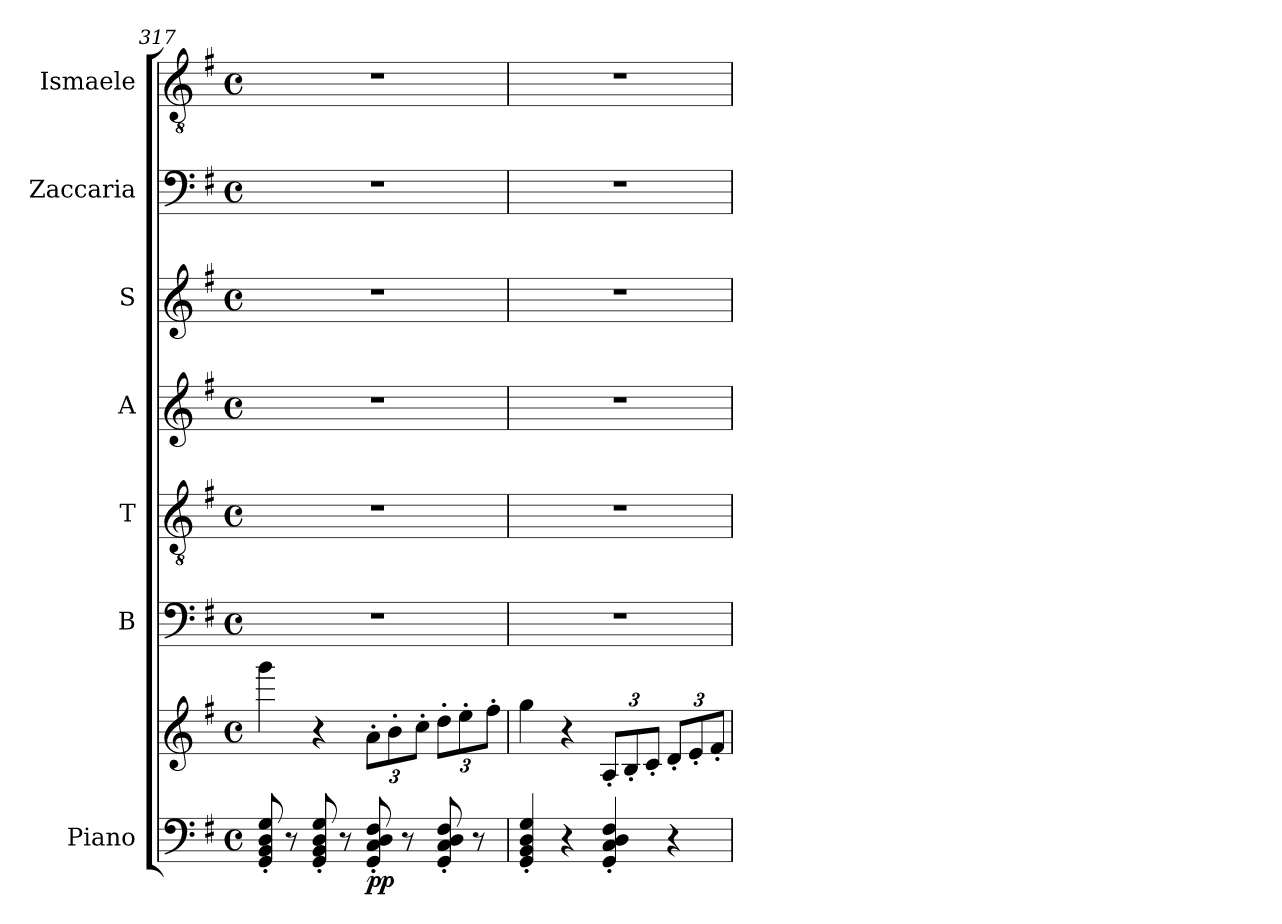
**kern	**kern	**dynam	**kern	**kern	**kern	**kern	**kern	**kern
*part7	*part7	*part7	*part6	*part5	*part4	*part3	*part2	*part1
*staff8	*staff7	*staff7/8	*staff6	*staff5	*staff4	*staff3	*staff2	*staff1
*I"Piano	*	*	*I"B	*I"T	*I"A	*I"S	*I"Zaccaria	*I"Ismaele
*I'Pno	*	*	*I'B	*I'T	*I'A	*I'S	*	*
!!LO:LB:g=z
*clefF4	*clefG2	*	*clefF4	*clefGv2	*clefG2	*clefG2	*clefF4	*clefGv2
*k[f#]	*k[f#]	*	*k[f#]	*k[f#]	*k[f#]	*k[f#]	*k[f#]	*k[f#]
*M4/4	*M4/4	*	*M4/4	*M4/4	*M4/4	*M4/4	*M4/4	*M4/4
*met(c)	*met(c)	*	*met(c)	*met(c)	*met(c)	*met(c)	*met(c)	*met(c)
=317	=317	=317	=317	=317	=317	=317	=317	=317
8GG/' 8BB/' 8D/' 8G/'	4ggg\	.	1r	1r	1r	1r	1r	1r
8r	.	.	.	.	.	.	.	.
8GG/' 8BB/' 8D/' 8G/'	4r	.	.	.	.	.	.	.
8r	.	.	.	.	.	.	.	.
*	*Xbrackettup	*	*	*	*	*	*	*
!	!	!LO:DY:b=2	!	!	!	!	!	!
!	!	!LO:DY:n=1:b	!	!	!	!	!	!
8GG/' 8C/' 8D/' 8F#/'	12a'\L	p p	.	.	.	.	.	.
.	12b'\	.	.	.	.	.	.	.
8r	.	.	.	.	.	.	.	.
.	12cc'\J	.	.	.	.	.	.	.
8GG/' 8C/' 8D/' 8F#/'	12dd'\L	.	.	.	.	.	.	.
.	12ee'\	.	.	.	.	.	.	.
8r	.	.	.	.	.	.	.	.
.	12ff#'\J	.	.	.	.	.	.	.
=318	=318	=318	=318	=318	=318	=318	=318	=318
4GG/' 4BB/' 4D/' 4G/'	4gg\	.	1r	1r	1r	1r	1r	1r
4r	4r	.	.	.	.	.	.	.
4GG/' 4C/' 4D/' 4F#/'	12A'/L	.	.	.	.	.	.	.
.	12B'/	.	.	.	.	.	.	.
.	12c'/J	.	.	.	.	.	.	.
4r	12d'/L	.	.	.	.	.	.	.
.	12e'/	.	.	.	.	.	.	.
.	12f#'/J	.	.	.	.	.	.	.
=	=	=	=	=	=	=	=	=
*-	*-	*-	*-	*-	*-	*-	*-	*-
